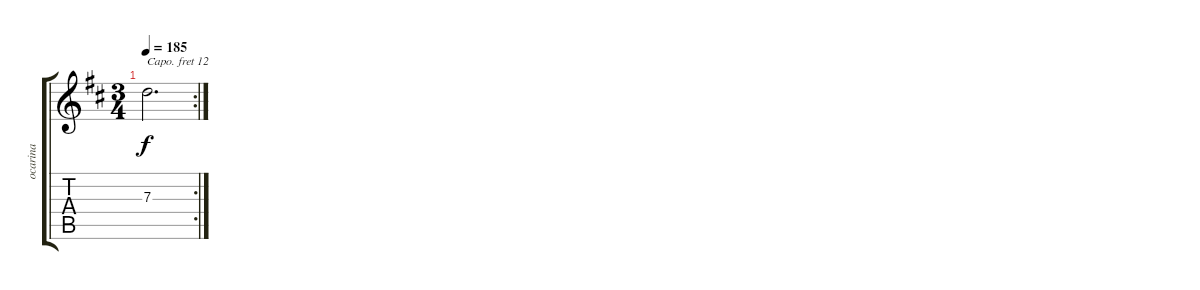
\track ("ocarina" "ocarina") {instrument ocarina}
\staff {score tabs}
\capo 12
\tuning (E4 B3 G3 D3 A2 E2) {hide}
\rc 2
\ts (3 4)
\tempo 185
\clef g2
\ks d
7.3.2{d dy f}
